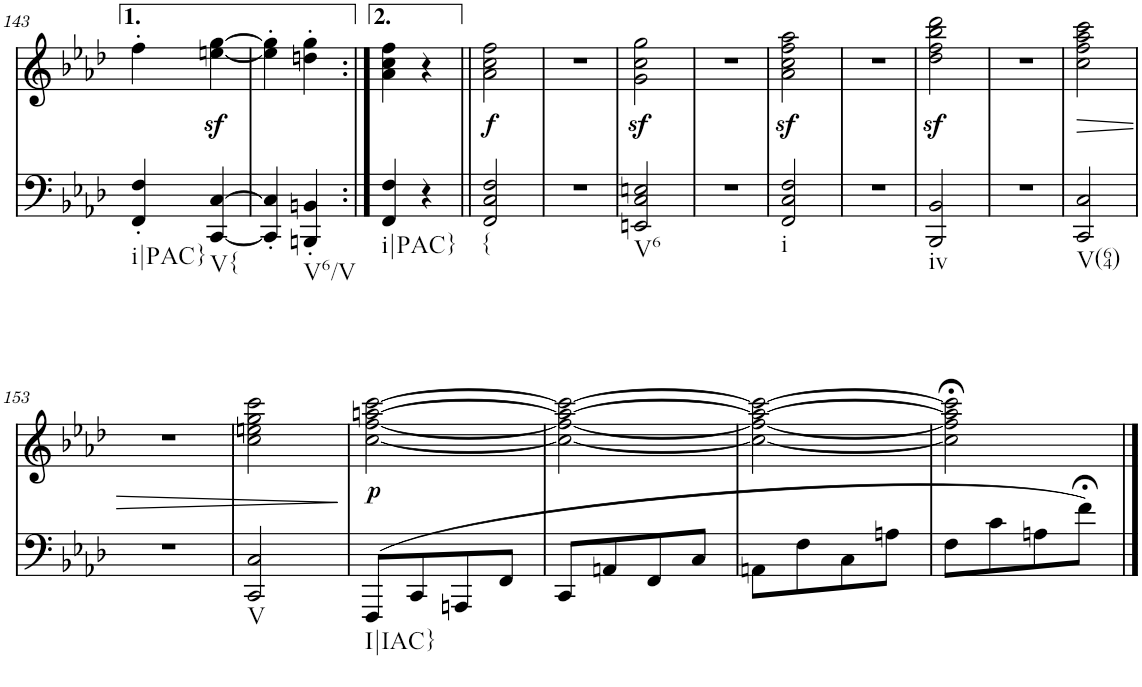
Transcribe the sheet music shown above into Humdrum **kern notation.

**kern	**kern	**text	**dynam
*part2	*part1	*part1	*part1
*staff2	*staff1	*staff1	*staff1
*I"piano	*I"piano	*	*
*I'Pno	*I'Pno	*	*
!!LO:PB:g=z
*clefF4	*clefG2	*	*
*k[b-e-a-d-]	*k[b-e-a-d-]	*	*
*M2/4	*M2/4	*	*
=143	=143	=143	=143
!LO:TX:b:t=i|PAC}	!	!	!
4FF/' 4F/'	4ff'\	.	.
!LO:TX:b:t=V{	!	!	!
[4CC/ [4C/	[4een\z< [4gg\z<	.	.
=143X3	=143X3	=143X3	=143X3
4CC/]' 4C/]'	4ee\]' 4gg\]'	.	.
!LO:TX:b:t=V6/V	!	!	!
4BBBn/' 4BBn/'	4ddn\' 4gg\'	.	.
=143X4:|!	=143X4:|!	=143X4:|!	=143X4:|!
!LO:TX:b:t=i|PAC}	!	!	!
4FF/ 4F/	4a-\ 4cc\ 4ff\	.	.
4r	4r	.	.
=144||	=144||	=144||	=144||
!LO:TX:b:t={	!	!	!
!	!	!LO:LY:b	!
2FF/ 2C/ 2F/	2a-\ 2cc\ 2ff\	.	.
=145	=145	=145	=145
2r	2r	.	.
=146	=146	=146	=146
!LO:TX:b:t=V6	!	!	!
2EEn/ 2C/ 2En/	2g\z< 2cc\z< 2gg\z<	.	.
=147	=147	=147	=147
2r	2r	.	.
=148	=148	=148	=148
!LO:TX:b:t=i	!	!	!
2FF/ 2C/ 2F/	2a-\z< 2cc\z< 2ff\z< 2aa-\z<	.	.
=149	=149	=149	=149
2r	2r	.	.
=150	=150	=150	=150
!LO:TX:b:t=iv	!	!	!
2BBB-/ 2BB-/	2dd-\z< 2ff\z< 2bb-\z< 2ddd-\z<	.	.
=151	=151	=151	=151
2r	2r	.	.
=152	=152	=152	=152
!LO:TX:b:t=V(64)	!	!	!
!	!	!	!LO:HP:b
2CC/ 2C/	2cc\ 2ff\ 2aa-\ 2ccc\	.	>
!!LO:LB:g=z
=153	=153	=153	=153
2r	2r	.	.
=154	=154	=154	=154
!LO:TX:b:t=V	!	!	!
2CC/ 2C/	2cc\ 2een\ 2gg\ 2ccc\	.	.
.	.	.	]
=155	=155	=155	=155
!LO:TX:b:t=I|IAC}	!	!	!
!	!	!LO:LY:b	!
(8FFF/L	[2cc\ [2ff\ [2aan\ [2ccc\	.	.
8CC/	.	.	.
8AAAn/	.	.	.
8FF/J	.	.	.
=156	=156	=156	=156
8CC/L	2cc\_ 2ff\_ 2aa\_ 2ccc\_	.	.
8AAn/	.	.	.
8FF/	.	.	.
8C/J	.	.	.
=157	=157	=157	=157
8AAn\L	2cc\_ 2ff\_ 2aa\_ 2ccc\_	.	.
8F\	.	.	.
8C\	.	.	.
8An\J	.	.	.
=158	=158	=158	=158
8F\L	2cc\];< 2ff\];< 2aa\];< 2ccc\];<	.	.
8c\	.	.	.
8An\	.	.	.
8f;<\J)	.	.	.
==	==	==	==
*-	*-	*-	*-
